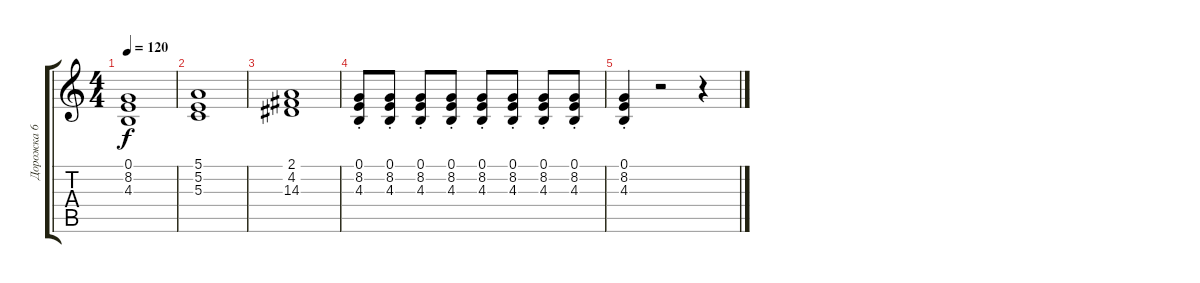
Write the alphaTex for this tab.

\track ("Дорожка 6" "Дорожка 6") {instrument accordion}
\staff {score tabs}
\tuning (E4 B3 G3 D3 A2 E2) {hide}
\ts (4 4)
\tempo 120
\clef g2
\ks c
(0.1 8.2 4.3).1{dy f} |
(5.1 5.2 5.3).1 |
(2.1 4.2 14.3).1 |
(0.1{st} 8.2{st} 4.3{st}).8 (0.1{st} 8.2{st} 4.3{st}).8 (0.1{st} 8.2{st} 4.3{st}).8 (0.1{st} 8.2{st} 4.3{st}).8 (0.1{st} 8.2{st} 4.3{st}).8 (0.1{st} 8.2{st} 4.3{st}).8 (0.1{st} 8.2{st} 4.3{st}).8 (0.1{st} 8.2{st} 4.3{st}).8 |
(0.1{st} 8.2{st} 4.3{st}).4 r.2 r.4
